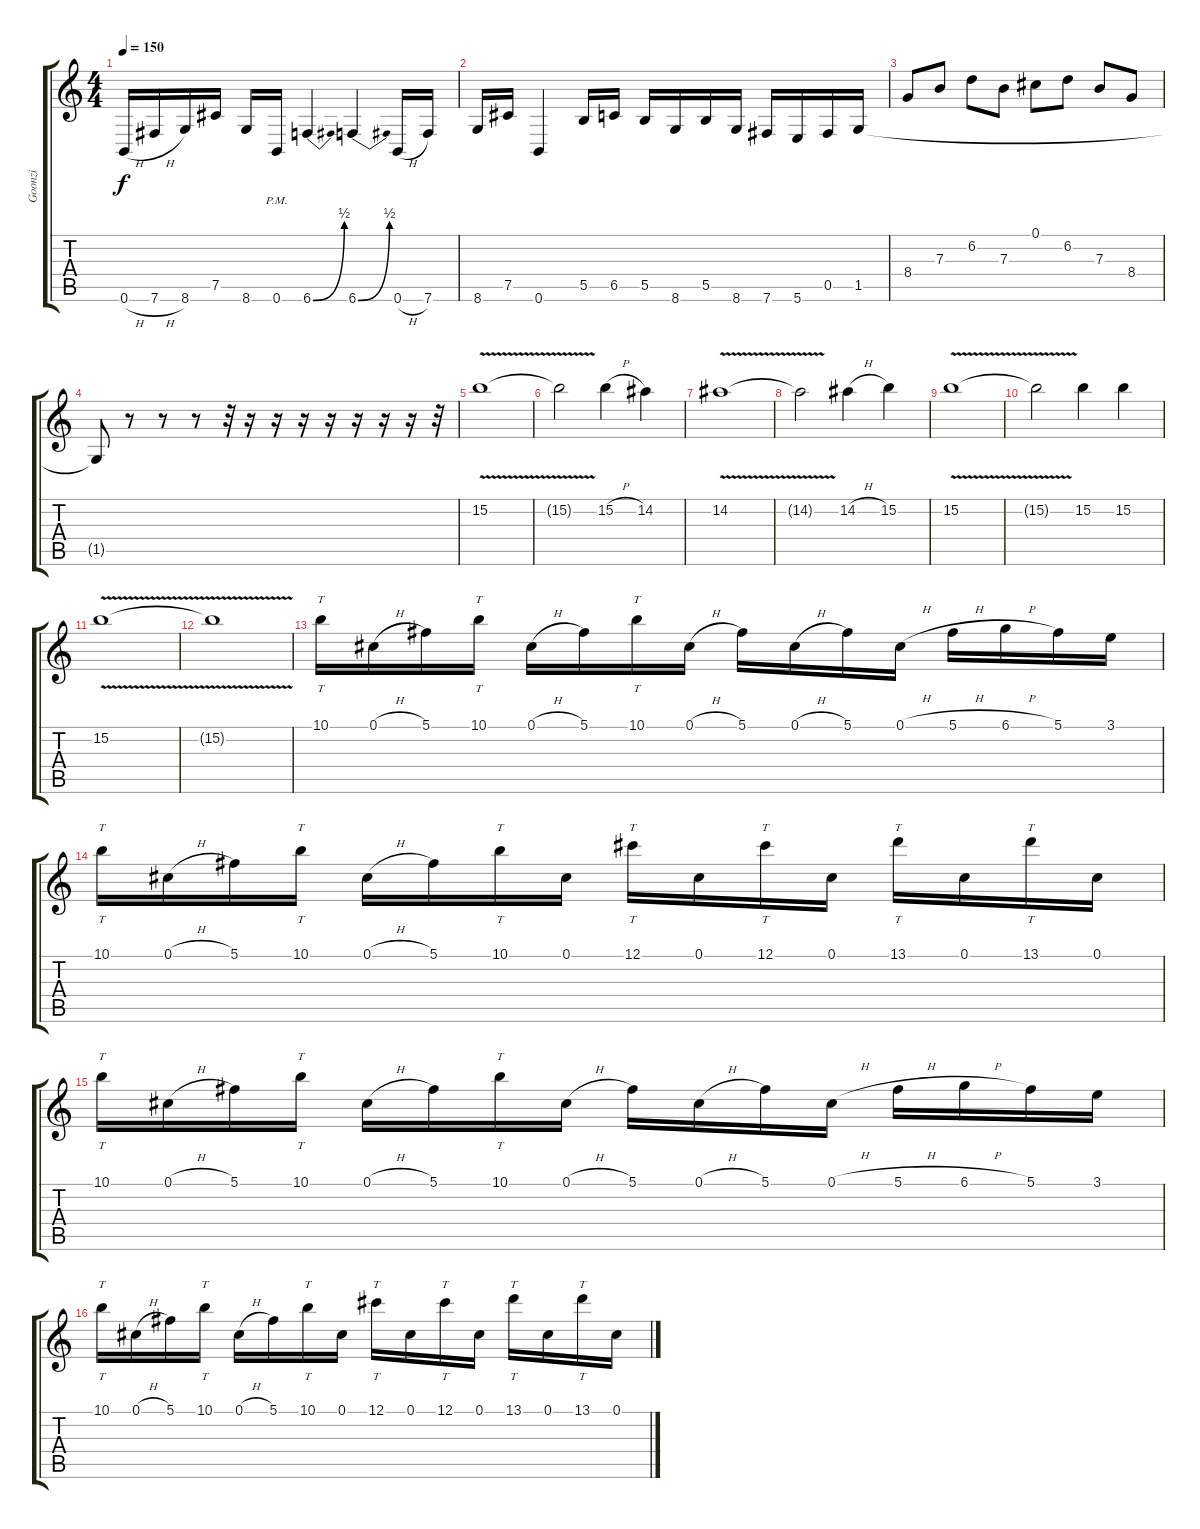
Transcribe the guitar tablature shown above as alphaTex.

\track ("Goonzi" "Goonzi") {instrument distortionguitar}
\staff {score tabs}
\tuning (Db4 Ab3 E3 B2 Gb2 B1) {hide}
\ts (4 4)
\tempo 150
\clef g2
\ks c
0.6{h}.16{dy f} 7.6{h}.16 8.6.16 7.5.16 8.6.16 0.6{pm}.16 6.6{be (bend 0 0 60 2)}.4 6.6{be (bend 0 0 60 2)}.4 0.6{h}.16 7.6.16 |
8.6.16 7.5.16 0.6.4 5.5.16 6.5.16 5.5.16 8.6.16 5.5.16 8.6.16 7.6.16 5.6.16 0.5.16 1.5.16 |
8.4.8 7.3.8 6.2.8 7.3.8 0.1.8 6.2.8 7.3.8 8.4.8 |
1.5{t}.8 r.8 r.8 r.8 r.32 r.16 r.16 r.16 r.16 r.16 r.16 r.16 r.32 |
15.2{v}.1 |
15.2{t}.2 15.2{h}.4 14.2.4 |
14.2{v}.1 |
14.2{t}.2 14.2{h}.4 15.2.4 |
15.2{v}.1 |
15.2{t}.2 15.2.4 15.2.4 |
15.2{v}.1 |
15.2{t}.1 |
10.1.16{tt} 0.1{h}.16 5.1.16 10.1.16{tt} 0.1{h}.16 5.1.16 10.1.16{tt} 0.1{h}.16 5.1.16 0.1{h}.16 5.1.16 0.1{h}.16 5.1{h}.16 6.1{h}.16 5.1.16 3.1.16 |
10.1.16{tt} 0.1{h}.16 5.1.16 10.1.16{tt} 0.1{h}.16 5.1.16 10.1.16{tt} 0.1.16 12.1.16{tt} 0.1.16 12.1.16{tt} 0.1.16 13.1.16{tt} 0.1.16 13.1.16{tt} 0.1.16 |
10.1.16{tt} 0.1{h}.16 5.1.16 10.1.16{tt} 0.1{h}.16 5.1.16 10.1.16{tt} 0.1{h}.16 5.1.16 0.1{h}.16 5.1.16 0.1{h}.16 5.1{h}.16 6.1{h}.16 5.1.16 3.1.16 |
10.1.16{tt} 0.1{h}.16 5.1.16 10.1.16{tt} 0.1{h}.16 5.1.16 10.1.16{tt} 0.1.16 12.1.16{tt} 0.1.16 12.1.16{tt} 0.1.16 13.1.16{tt} 0.1.16 13.1.16{tt} 0.1.16
